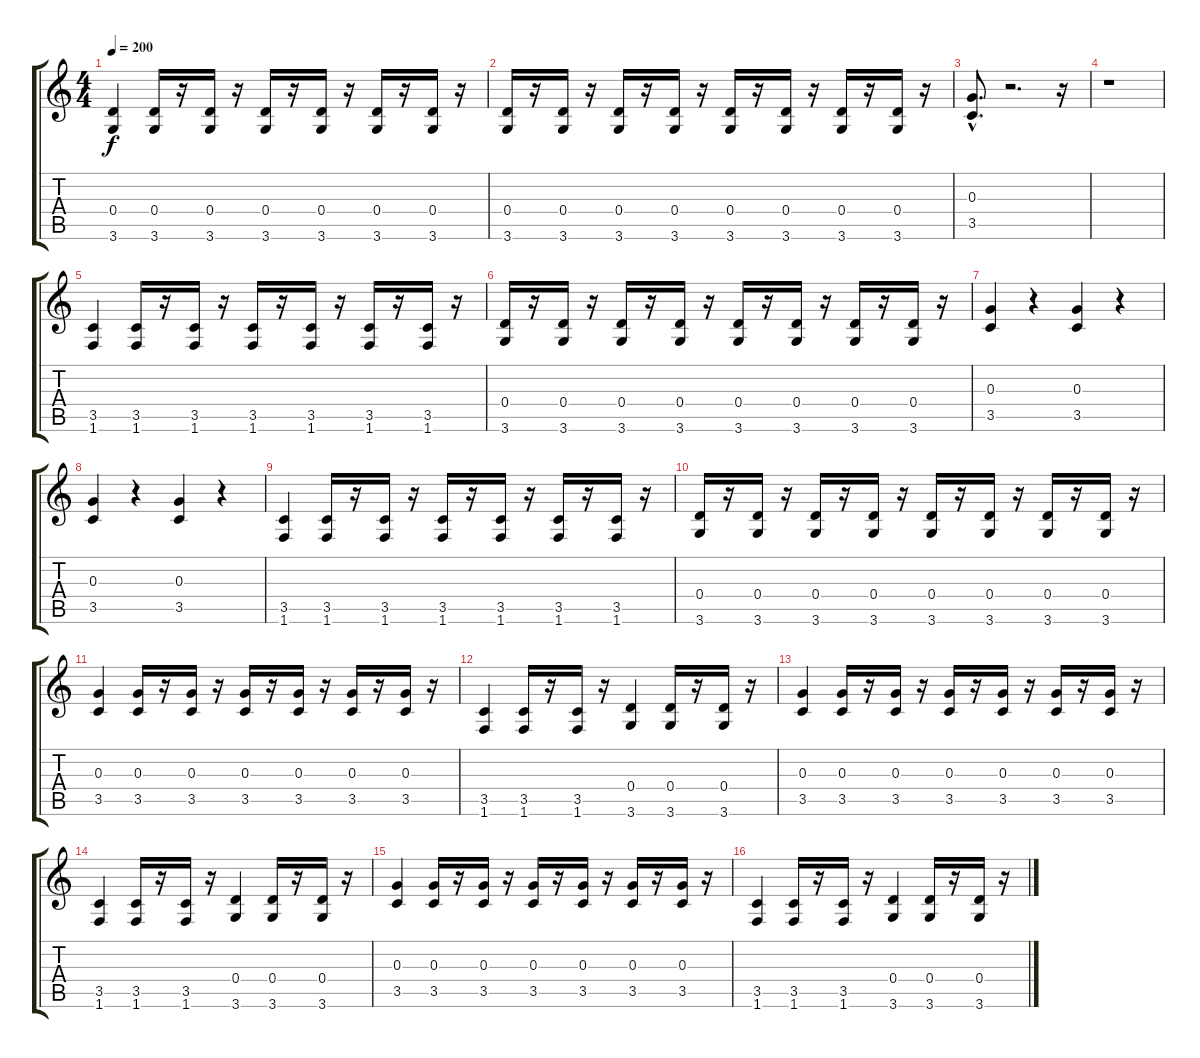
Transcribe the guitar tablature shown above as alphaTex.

\track "" {instrument distortionguitar}
\staff {score tabs}
\tuning (E4 B3 G3 D3 A2 E2) {hide}
\ts (4 4)
\tempo 200
\clef g2
\ks c
(0.4 3.6).4{dy f} (0.4 3.6).16 r.16 (0.4 3.6).16 r.16 (0.4 3.6).16 r.16 (0.4 3.6).16 r.16 (0.4 3.6).16 r.16 (0.4 3.6).16 r.16 |
(0.4 3.6).16 r.16 (0.4 3.6).16 r.16 (0.4 3.6).16 r.16 (0.4 3.6).16 r.16 (0.4 3.6).16 r.16 (0.4 3.6).16 r.16 (0.4 3.6).16 r.16 (0.4 3.6).16 r.16 |
(0.3{hac} 3.5{hac}).8{d} r.2{d} r.16 |
r.1 |
(3.5 1.6).4 (3.5 1.6).16 r.16 (3.5 1.6).16 r.16 (3.5 1.6).16 r.16 (3.5 1.6).16 r.16 (3.5 1.6).16 r.16 (3.5 1.6).16 r.16 |
(0.4 3.6).16 r.16 (0.4 3.6).16 r.16 (0.4 3.6).16 r.16 (0.4 3.6).16 r.16 (0.4 3.6).16 r.16 (0.4 3.6).16 r.16 (0.4 3.6).16 r.16 (0.4 3.6).16 r.16 |
(0.3 3.5).4 r.4 (0.3 3.5).4 r.4 |
(0.3 3.5).4 r.4 (0.3 3.5).4 r.4 |
(3.5 1.6).4 (3.5 1.6).16 r.16 (3.5 1.6).16 r.16 (3.5 1.6).16 r.16 (3.5 1.6).16 r.16 (3.5 1.6).16 r.16 (3.5 1.6).16 r.16 |
(0.4 3.6).16 r.16 (0.4 3.6).16 r.16 (0.4 3.6).16 r.16 (0.4 3.6).16 r.16 (0.4 3.6).16 r.16 (0.4 3.6).16 r.16 (0.4 3.6).16 r.16 (0.4 3.6).16 r.16 |
(0.3 3.5).4 (0.3 3.5).16 r.16 (0.3 3.5).16 r.16 (0.3 3.5).16 r.16 (0.3 3.5).16 r.16 (0.3 3.5).16 r.16 (0.3 3.5).16 r.16 |
(3.5 1.6).4 (3.5 1.6).16 r.16 (3.5 1.6).16 r.16 (0.4 3.6).4 (0.4 3.6).16 r.16 (0.4 3.6).16 r.16 |
(0.3 3.5).4 (0.3 3.5).16 r.16 (0.3 3.5).16 r.16 (0.3 3.5).16 r.16 (0.3 3.5).16 r.16 (0.3 3.5).16 r.16 (0.3 3.5).16 r.16 |
(3.5 1.6).4 (3.5 1.6).16 r.16 (3.5 1.6).16 r.16 (0.4 3.6).4 (0.4 3.6).16 r.16 (0.4 3.6).16 r.16 |
(0.3 3.5).4 (0.3 3.5).16 r.16 (0.3 3.5).16 r.16 (0.3 3.5).16 r.16 (0.3 3.5).16 r.16 (0.3 3.5).16 r.16 (0.3 3.5).16 r.16 |
(3.5 1.6).4 (3.5 1.6).16 r.16 (3.5 1.6).16 r.16 (0.4 3.6).4 (0.4 3.6).16 r.16 (0.4 3.6).16 r.16
